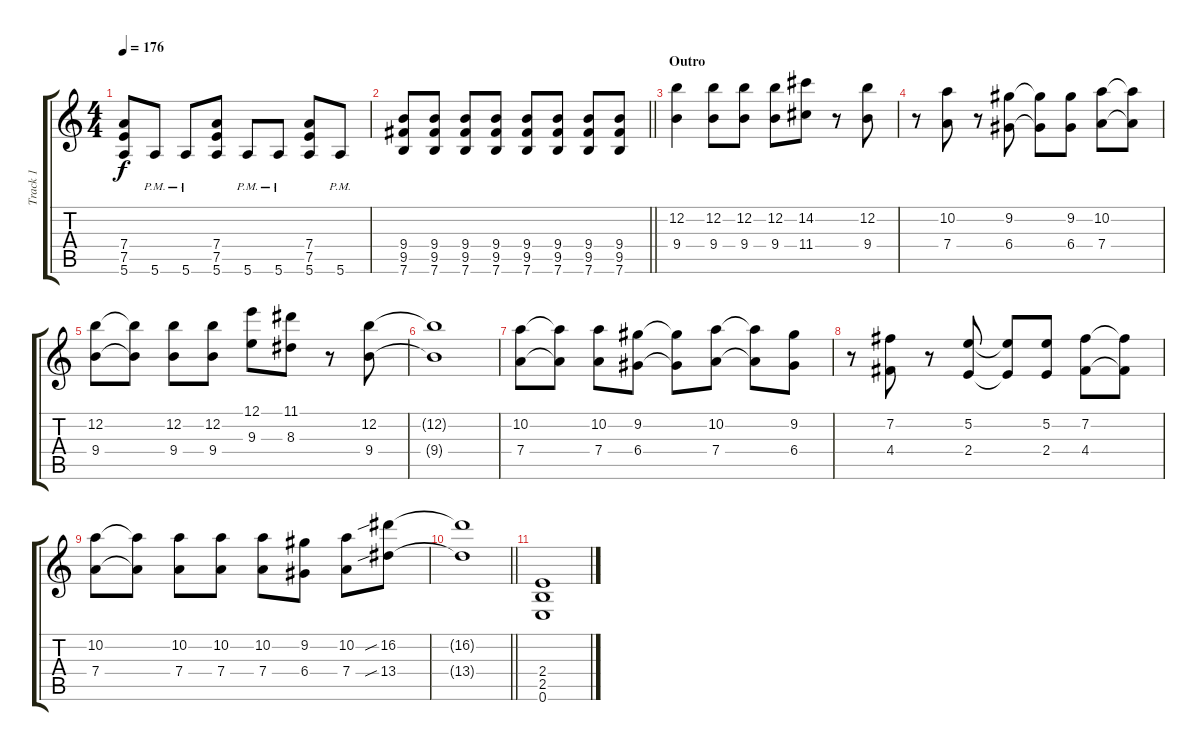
\track ("Track 1" "Track 1") {instrument overdrivenguitar}
\staff {score tabs}
\tuning (E4 B3 G3 D3 A2 E2) {hide}
\ts (4 4)
\tempo 176
\clef g2
\ks c
(7.4 7.5 5.6).8{dy f} 5.6{pm}.8 5.6{pm}.8 (7.4 7.5 5.6).8 5.6{pm}.8 5.6{pm}.8 (7.4 7.5 5.6).8 5.6{pm}.8 |
\barLineRight lightlight
(9.4 9.5 7.6).8 (9.4 9.5 7.6).8 (9.4 9.5 7.6).8 (9.4 9.5 7.6).8 (9.4 9.5 7.6).8 (9.4 9.5 7.6).8 (9.4 9.5 7.6).8 (9.4 9.5 7.6).8 |
\section ("" "Outro")
(12.2 9.4).4 (12.2 9.4).8 (12.2 9.4).8 (12.2 9.4).8 (14.2 11.4).8 r.8 (12.2 9.4).8 |
r.8 (10.2 7.4).8 r.8 (9.2 6.4).8 (9.2{t} 6.4{t}).8 (9.2 6.4).8 (10.2 7.4).8 (10.2{t} 7.4{t}).8 |
(12.2 9.4).8 (12.2{t} 9.4{t}).8 (12.2 9.4).8 (12.2 9.4).8 (12.1 9.3).8 (11.1 8.3).8 r.8 (12.2 9.4).8 |
(12.2{t} 9.4{t}).1 |
(10.2 7.4).8 (10.2{t} 7.4{t}).8 (10.2 7.4).8 (9.2 6.4).8 (9.2{t} 6.4{t}).8 (10.2 7.4).8 (10.2{t} 7.4{t}).8 (9.2 6.4).8 |
r.8 (7.2 4.4).8 r.8 (5.2 2.4).8 (5.2{t} 2.4{t}).8 (5.2 2.4).8 (7.2 4.4).8 (7.2{t} 4.4{t}).8 |
(10.2 7.4).8 (10.2{t} 7.4{t}).8 (10.2 7.4).8 (10.2 7.4).8 (10.2 7.4).8 (9.2 6.4).8 (10.2 7.4).8 (16.2{sib} 13.4{sib}).8 |
\barLineRight lightlight
(16.2{t} 13.4{t}).1 |
(2.4 2.5 0.6).1
